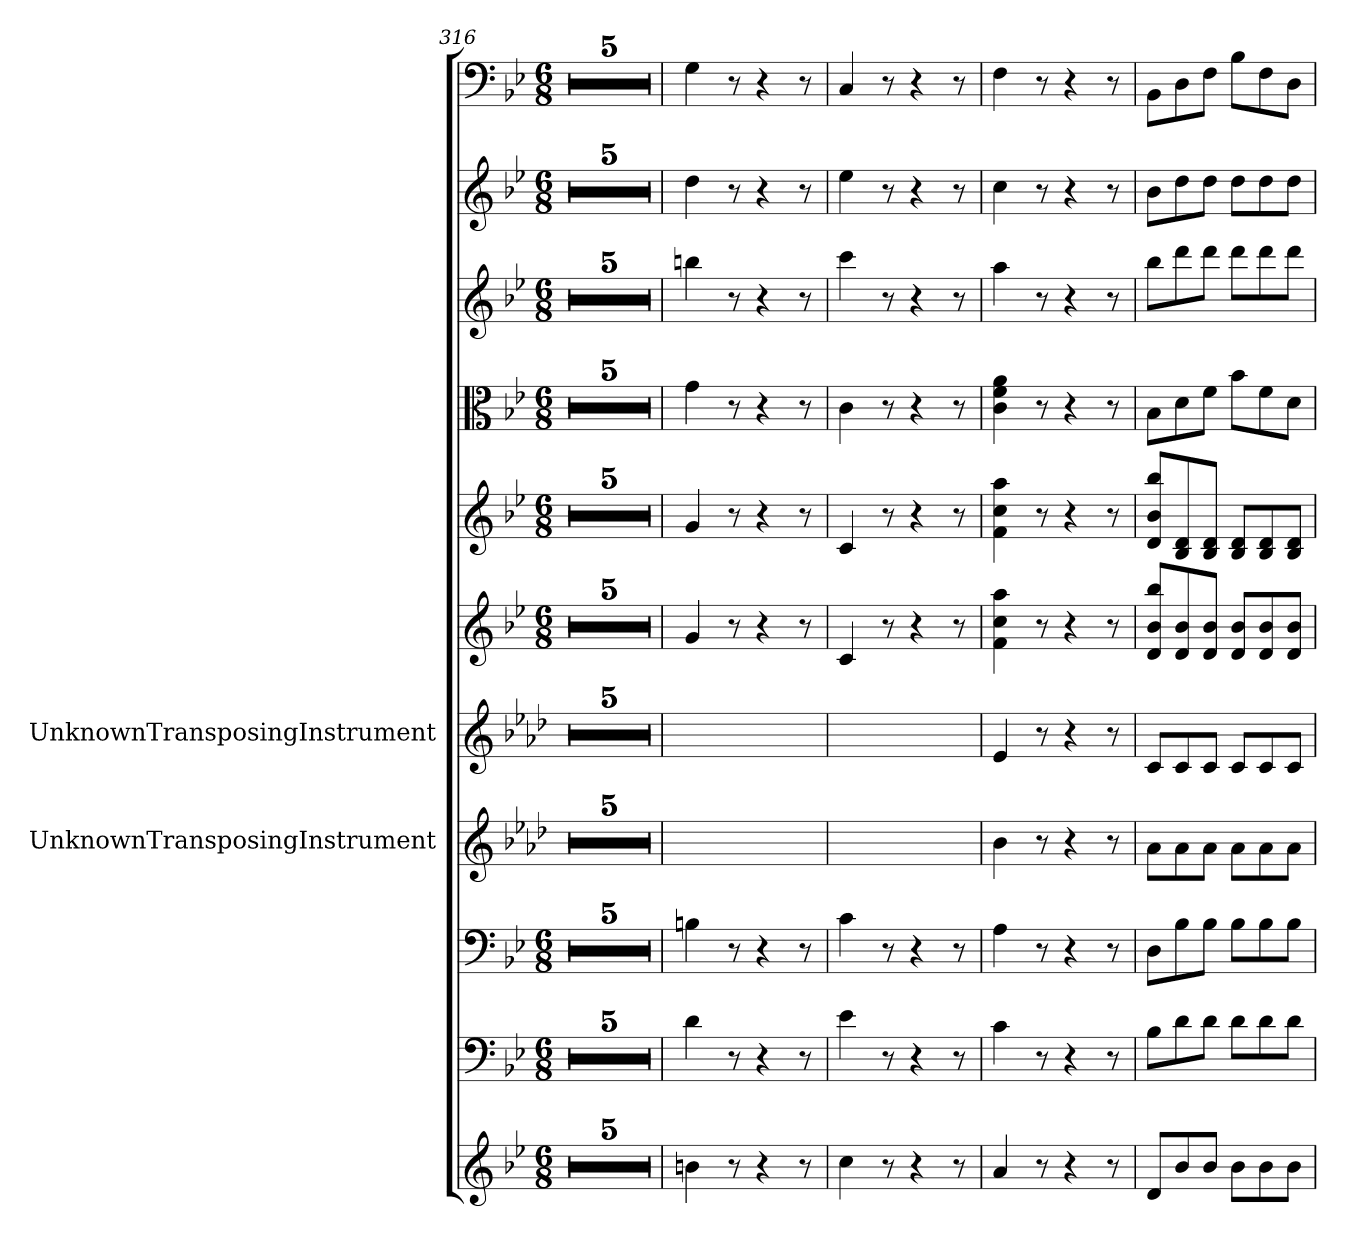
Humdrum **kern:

**kern	**kern	**kern	**kern	**kern	**kern	**kern	**kern	**kern	**kern	**kern
*part11	*part10	*part9	*part8	*part7	*part6	*part5	*part4	*part3	*part2	*part1
*staff11	*staff10	*staff9	*staff8	*staff7	*staff6	*staff5	*staff4	*staff3	*staff2	*staff1
*	*	*	*I"UnknownTransposingInstrument	*I"UnknownTransposingInstrument	*	*	*	*	*	*
*clefG2	*clefF4	*clefF4	*clefG2	*clefG2	*clefG2	*clefG2	*clefC3	*clefG2	*clefG2	*clefF4
*	*	*	*ITrd-1c-2	*ITrd-1c-2	*	*	*	*	*	*
*k[b-e-]	*k[b-e-]	*k[b-e-]	*k[b-e-]	*k[b-e-]	*k[b-e-]	*k[b-e-]	*k[b-e-]	*k[b-e-]	*k[b-e-]	*k[b-e-]
*B-:	*B-:	*B-:	*	*	*B-:	*B-:	*B-:	*B-:	*B-:	*B-:
*M6/8	*M6/8	*M6/8	*	*	*M6/8	*M6/8	*M6/8	*M6/8	*M6/8	*M6/8
=316	=316	=316	=316	=316	=316	=316	=316	=316	=316	=316
2.r	2.r	2.r	2.r	2.r	2.r	2.r	2.r	2.r	2.r	2.r
=317	=317	=317	=317	=317	=317	=317	=317	=317	=317	=317
2.r	2.r	2.r	2.r	2.r	2.r	2.r	2.r	2.r	2.r	2.r
=318	=318	=318	=318	=318	=318	=318	=318	=318	=318	=318
2.r	2.r	2.r	2.r	2.r	2.r	2.r	2.r	2.r	2.r	2.r
=319	=319	=319	=319	=319	=319	=319	=319	=319	=319	=319
2.r	2.r	2.r	2.r	2.r	2.r	2.r	2.r	2.r	2.r	2.r
=320	=320	=320	=320	=320	=320	=320	=320	=320	=320	=320
2.r	2.r	2.r	2.r	2.r	2.r	2.r	2.r	2.r	2.r	2.r
=321	=321	=321	=321	=321	=321	=321	=321	=321	=321	=321
4bn\	4d\	4Bn\	2.r	2.r	4g/	4g/	4g\	4bbn\	4dd\	4G\
8r	8r	8r	.	.	8r	8r	8r	8r	8r	8r
4r	4r	4r	.	.	4r	4r	4r	4r	4r	4r
8r	8r	8r	.	.	8r	8r	8r	8r	8r	8r
=322	=322	=322	=322	=322	=322	=322	=322	=322	=322	=322
4cc\	4e-\	4c\	2.r	2.r	4c/	4c/	4c\	4ccc\	4ee-\	4C/
8r	8r	8r	.	.	8r	8r	8r	8r	8r	8r
4r	4r	4r	.	.	4r	4r	4r	4r	4r	4r
8r	8r	8r	.	.	8r	8r	8r	8r	8r	8r
=323	=323	=323	=323	=323	=323	=323	=323	=323	=323	=323
4a/	4c\	4A\	4cc\	4f/	4f\ 4cc\ 4aa\	4f\ 4cc\ 4aa\	4c\ 4f\ 4a\	4aa\	4cc\	4F\
8r	8r	8r	8r	8r	8r	8r	8r	8r	8r	8r
4r	4r	4r	4r	4r	4r	4r	4r	4r	4r	4r
8r	8r	8r	8r	8r	8r	8r	8r	8r	8r	8r
=324	=324	=324	=324	=324	=324	=324	=324	=324	=324	=324
8d/L	8B-\L	8D\L	8b-\L	8d/L	8d/ 8b-/ 8bb-/L	8d/ 8b-/ 8bb-/L	8B-\L	8bb-\L	8b-\L	8BB-\L
8b-/	8d\	8B-\	8b-\	8d/	8d/ 8b-/	8B-/ 8d/	8d\	8ddd\	8dd\	8D\
8b-/J	8d\J	8B-\J	8b-\J	8d/J	8d/ 8b-/J	8B-/ 8d/J	8f\J	8ddd\J	8dd\J	8F\J
8b-\L	8d\L	8B-\L	8b-\L	8d/L	8d/ 8b-/L	8B-/ 8d/L	8b-\L	8ddd\L	8dd\L	8B-\L
8b-\	8d\	8B-\	8b-\	8d/	8d/ 8b-/	8B-/ 8d/	8f\	8ddd\	8dd\	8F\
8b-\J	8d\J	8B-\J	8b-\J	8d/J	8d/ 8b-/J	8B-/ 8d/J	8d\J	8ddd\J	8dd\J	8D\J
=	=	=	=	=	=	=	=	=	=	=
*-	*-	*-	*-	*-	*-	*-	*-	*-	*-	*-
